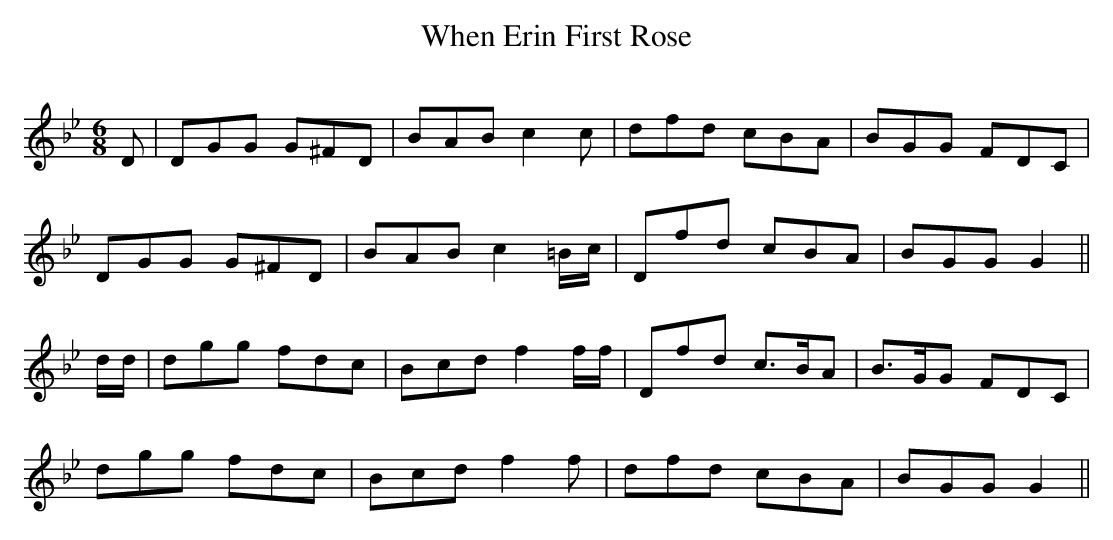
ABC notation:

X:1
T:When Erin First Rose
M:6/8
L:1/8
Q:”Boldly”
K:Gmin
D | DGG G^FD | BAB c2c | dfd cBA | BGG FDC |
DGG G^FD | BAB c2 =B/c/ | Dfd cBA | BGG G2 ||
d/d/ | dgg fdc | Bcd f2 f/f/ | Dfd c>BA | B>GG FDC |
dgg fdc | Bcd f2 f | dfd cBA | BGG G2 ||
